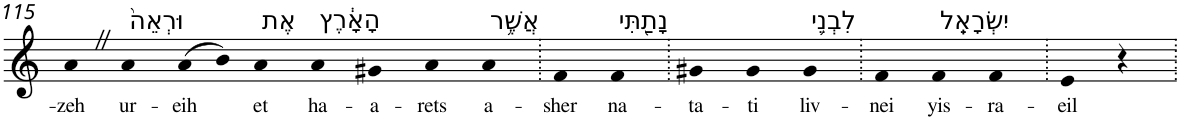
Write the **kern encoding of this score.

**kern	**text
*part1	*part1
*staff1	*staff1
*I"Piano	*
*I'Pno	*
!!LO:PB:g=z
*clefG2	*
*k[]	*
=115	=115
!	!LO:LY:b
4aZ	-zeh
!LO:TX:a:t=וּרְאֵה֙	!
!	!LO:LY:b
4a	ur-
!	!LO:LY:b
(>8a	-eih
8b)	.
!LO:TX:a:t=אֶת	!
!	!LO:LY:b
4a	et
!LO:TX:a:t=הָאָ֔רֶץ	!
!	!LO:LY:b
4a	ha-
!	!LO:LY:b
4g#X	-a-
!	!LO:LY:b
4a	-rets
!LO:TX:a:t=אֲשֶׁ֥ר	!
!	!LO:LY:b
4a	a-
=116.	=116.
!	!LO:LY:b
4f	-sher
!LO:TX:a:t=נָתַ֖תִּי	!
!	!LO:LY:b
4f	na-
=117.	=117.
!	!LO:LY:b
4g#X	-ta-
!	!LO:LY:b
4g#	-ti
!LO:TX:a:t=לִבְנֵ֥י	!
!	!LO:LY:b
4g#	liv-
=118.	=118.
!	!LO:LY:b
4f	-nei
!LO:TX:a:t=יִשְׂרָאֵֽל	!
!	!LO:LY:b
4f	yis-
!	!LO:LY:b
4f	-ra-
=119.	=119.
!	!LO:LY:b
4e	-eil
4r	.
=.	=.
*-	*-
